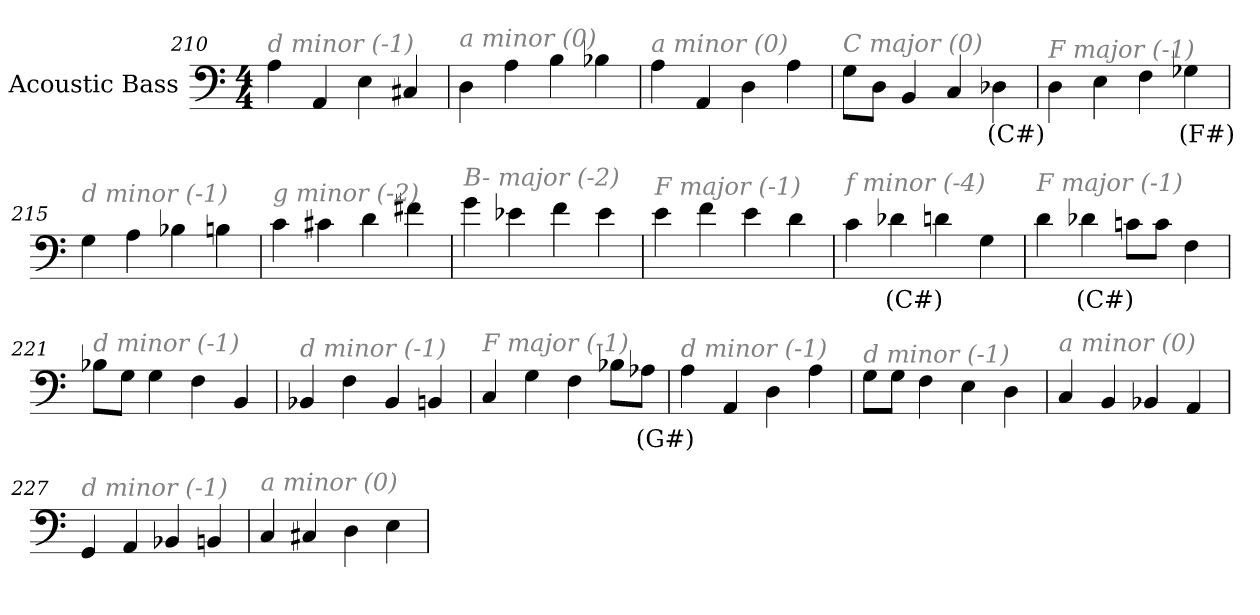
**kern	**text
*part1	*part1
*staff1	*staff1
*I"Acoustic Bass	*
*clefF4	*
*ITrd7c12	*
*k[]	*
*C:	*
*M4/4	*
=210	=210
!LO:TX:i:color=#808080:t=d minor (-1)	!
4AA	.
4AAA	.
4EE	.
4CC#X	.
=211	=211
!LO:TX:i:color=#808080:t=a minor (0)	!
4DD	.
4AA	.
4BB	.
4BB-X	.
=212	=212
!LO:TX:i:color=#808080:t=a minor (0)	!
4AA	.
4AAA	.
4DD	.
4AA	.
=213	=213
!LO:TX:i:color=#808080:t=C major (0)	!
8GGL	.
8DDJ	.
4BBB	.
4CC	.
4DD-Xi	(C#)
=214	=214
!LO:TX:i:color=#808080:t=F major (-1)	!
4DD	.
4EE	.
4FF	.
4GG-Xi	(F#)
=215	=215
!LO:TX:i:color=#808080:t=d minor (-1)	!
4GG	.
4AA	.
4BB-X	.
4BBn	.
=216	=216
!LO:TX:i:color=#808080:t=g minor (-2)	!
4C	.
4C#X	.
4D	.
4F#X	.
=217	=217
!LO:TX:i:color=#808080:t=B- major (-2)	!
4G	.
4E-X	.
4F	.
4E-	.
=218	=218
!LO:TX:i:color=#808080:t=F major (-1)	!
4E	.
4F	.
4E	.
4D	.
=219	=219
!LO:TX:i:color=#808080:t=f minor (-4)	!
4C	.
4D-Xi	(C#)
4D	.
4GG	.
=220	=220
!LO:TX:i:color=#808080:t=F major (-1)	!
4D	.
4D-Xi	(C#)
8CnL	.
8CJ	.
4FF	.
=221	=221
!LO:TX:i:color=#808080:t=d minor (-1)	!
8BB-XL	.
8GGJ	.
4GG	.
4FF	.
4BBB	.
=222	=222
!LO:TX:i:color=#808080:t=d minor (-1)	!
4BBB-X	.
4FF	.
4BBB-	.
4BBBn	.
=223	=223
!LO:TX:i:color=#808080:t=F major (-1)	!
4CC	.
4GG	.
4FF	.
8BB-XL	.
8AA-XiJ	(G#)
=224	=224
!LO:TX:i:color=#808080:t=d minor (-1)	!
4AA	.
4AAA	.
4DD	.
4AA	.
=225	=225
!LO:TX:i:color=#808080:t=d minor (-1)	!
8GGL	.
8GGJ	.
4FF	.
4EE	.
4DD	.
=226	=226
!LO:TX:i:color=#808080:t=a minor (0)	!
4CC	.
4BBB	.
4BBB-X	.
4AAA	.
=227	=227
!LO:TX:i:color=#808080:t=d minor (-1)	!
4GGG	.
4AAA	.
4BBB-X	.
4BBBn	.
=228	=228
!LO:TX:i:color=#808080:t=a minor (0)	!
4CC	.
4CC#X	.
4DD	.
4EE	.
=	=
*-	*-
